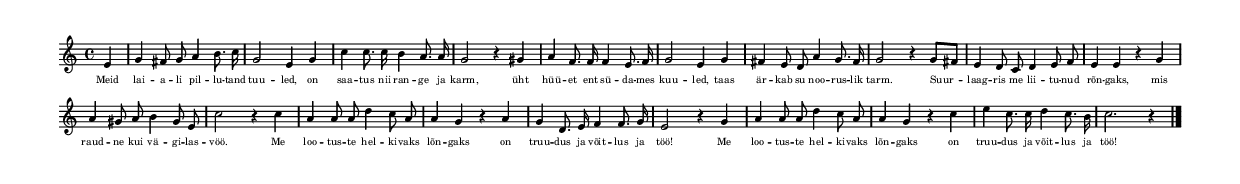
\header{
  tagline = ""
}

mBreak = { } %\break }

#(set-global-staff-size 10)

cfgSong = {
  \key c \major
  \time 4/4
  \autoBeamOff
  \partial 4
}

cfgText = {
  \set fontSize = #-2
}

melody = {
  \cfgSong
  \relative c'{
    e4 g fis8 g a4 b8. c16 | g2 e4 g |
      \mBreak
    c4 c8. c16 b4 a8. a16 g2 r4 gis4 |
    a4 f8. f16 f4 e8. f16 |
      \mBreak
    g2 e4 g fis e8 d a'4 g8. fis16 |
    g2 r4 g8[fis] |
      \mBreak
    e4 d8 c d4 e8 f e4 e r g |
    a4 gis8 a b4 gis8 e |
      \mBreak
    c'2 r4 c a a8 a d4 c8 a a4 g r a |
      \mBreak
    g4 d8. e16 f4 f8. g16 | e2 r4 g |
    a4 a8 a d4 c8 a |
      \mBreak
    a4 g r c e c8. c16 d4 c8. b16 c2. r4
      \bar "|."
  }
}

songChords = \chordmode {

}

verseOne = \lyricmode {
  \cfgText
  %\set stanza = "1."
  Meid lai -- a -- li pil -- lu -- tand tuu -- led,
  on saa -- tus nii ran -- ge ja karm,
  üht hüü -- et ent sü -- da -- mes kuu -- led,
  taas är -- kab su noo -- rus -- lik tarm.
  Suur -- laag -- ris me lii -- tu -- nud rõn -- gaks,
  mis raud -- ne kui vä -- gi -- las -- vöö.
  Me loo -- tus -- te hel -- ki -- vaks lõn -- gaks
  on truu -- dus ja võit -- lus ja töö!
  Me loo -- tus -- te hel -- ki -- vaks lõn -- gaks
  on truu -- dus ja võit -- lus ja töö!
}

\score {
  {
    <<
      \chords { \set chordChanges = ##t \songChords }
      { \melody }
      \addlyrics { \verseOne }
    >>
  }

  \layout {
    indent = #0
    %ragged-last = ##t
    \context {
      \Score
      \remove "Bar_number_engraver"
    }
  }
  \midi { \tempo 4 = 90 }
}


\version "2.8.1"
